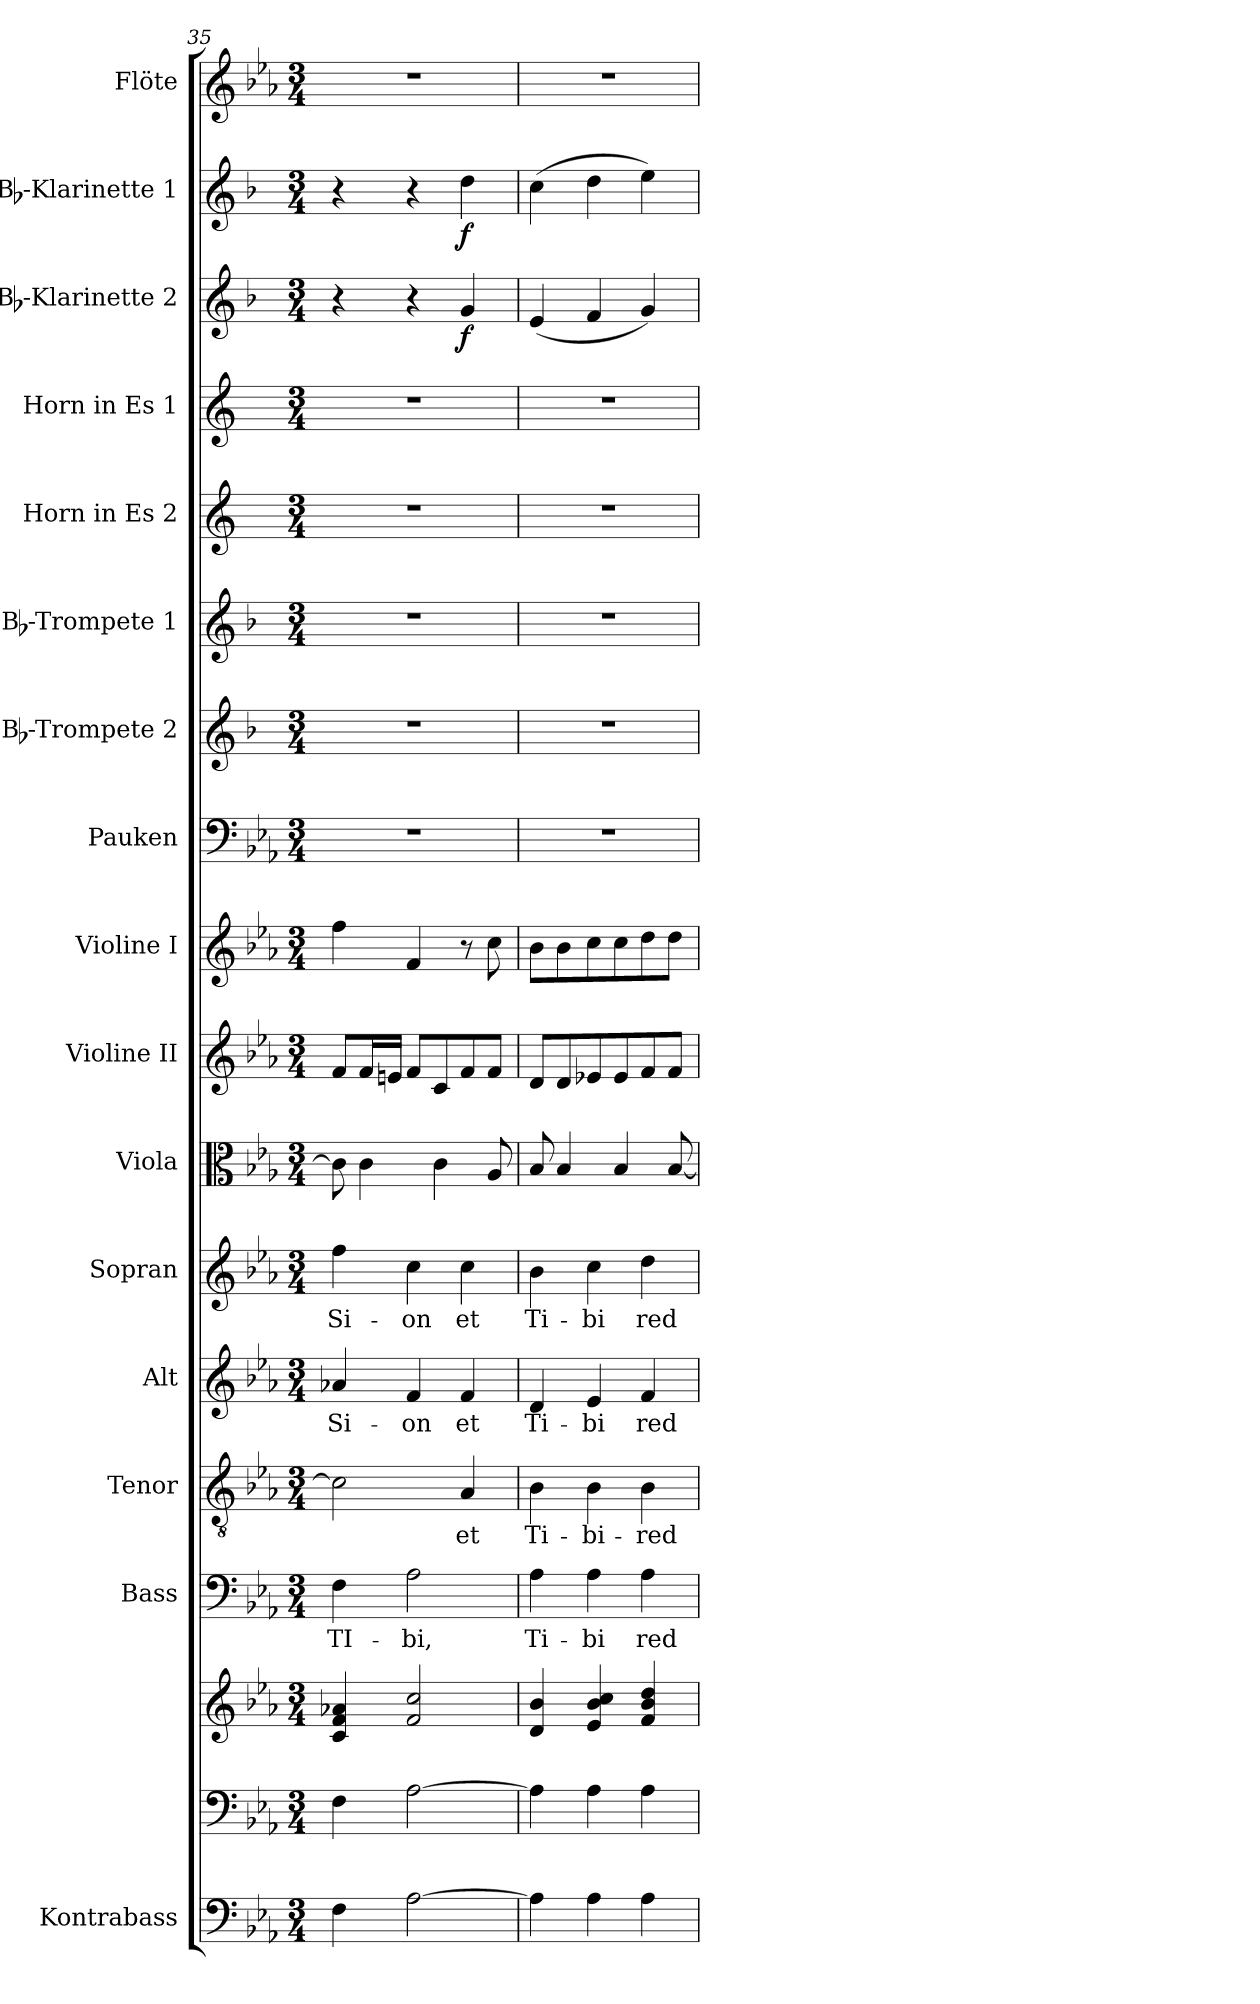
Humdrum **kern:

**kern	**kern	**kern	**kern	**text	**kern	**text	**kern	**text	**kern	**text	**kern	**kern	**kern	**kern	**kern	**kern	**kern	**kern	**kern	**dynam	**kern	**dynam	**kern
*part17	*part16	*part16	*part15	*part15	*part14	*part14	*part13	*part13	*part12	*part12	*part11	*part10	*part9	*part8	*part7	*part6	*part5	*part4	*part3	*part3	*part2	*part2	*part1
*staff18	*staff17	*staff16	*staff15	*staff15	*staff14	*staff14	*staff13	*staff13	*staff12	*staff12	*staff11	*staff10	*staff9	*staff8	*staff7	*staff6	*staff5	*staff4	*staff3	*staff3	*staff2	*staff2	*staff1
*I"Kontrabass	*	*	*I"Bass	*	*I"Tenor	*	*I"Alt	*	*I"Sopran	*	*I"Viola	*I"Violine II	*I"Violine I	*I"Pauken	*I"Bb-Trompete 2	*I"Bb-Trompete 1	*I"Horn in Es 2	*I"Horn in Es 1	*I"Bb-Klarinette 2	*	*I"Bb-Klarinette 1	*	*I"Flöte
*I'Kb.	*	*	*I'B.	*	*I'T.	*	*I'A.	*	*I'S.	*	*I'Vla.	*I'Vl. II	*I'Vl. I	*I'Pk.	*I'Bb Trp. 2	*I'Bb Trp. 1	*	*	*I'Bb Kl. 2	*	*I'Bb Kl. 1	*	*I'Fl.
*clefF4	*clefF4	*clefG2	*clefF4	*	*clefGv2	*	*clefG2	*	*clefG2	*	*clefC3	*clefG2	*clefG2	*clefF4	*clefG2	*clefG2	*clefG2	*clefG2	*clefG2	*	*clefG2	*	*clefG2
*ITrd7c12	*	*	*	*	*	*	*	*	*	*	*	*	*	*	*ITrd1c2	*ITrd1c2	*ITrd5c9	*ITrd5c9	*ITrd1c2	*	*ITrd1c2	*	*
*k[b-e-a-]	*k[b-e-a-]	*k[b-e-a-]	*k[b-e-a-]	*	*k[b-e-a-]	*	*k[b-e-a-]	*	*k[b-e-a-]	*	*k[b-e-a-]	*k[b-e-a-]	*k[b-e-a-]	*k[b-e-a-]	*k[b-e-a-]	*k[b-e-a-]	*k[b-e-a-]	*k[b-e-a-]	*k[b-e-a-]	*	*k[b-e-a-]	*	*k[b-e-a-]
*E-:	*E-:	*E-:	*E-:	*	*E-:	*	*E-:	*	*E-:	*	*E-:	*E-:	*E-:	*E-:	*E-:	*E-:	*E-:	*E-:	*E-:	*	*E-:	*	*E-:
*M3/4	*M3/4	*M3/4	*M3/4	*	*M3/4	*	*M3/4	*	*M3/4	*	*M3/4	*M3/4	*M3/4	*M3/4	*M3/4	*M3/4	*M3/4	*M3/4	*M3/4	*	*M3/4	*	*M3/4
=35	=35	=35	=35	=35	=35	=35	=35	=35	=35	=35	=35	=35	=35	=35	=35	=35	=35	=35	=35	=35	=35	=35	=35
!	!	!	!	!LO:LY:b	!	!	!	!LO:LY:b	!	!LO:LY:b	!	!	!	!	!	!	!	!	!	!	!	!	!
4FF\	4F\	4c/ 4f/ 4a-X/	4F\	TI-	2c\]	.	4a-X/	Si-	4ff\	Si-	8c\]	8f/L	4ff\	2.r	2.r	2.r	2.r	2.r	4r	.	4r	.	2.r
.	.	.	.	.	.	.	.	.	.	.	4c\	16f/L	.	.	.	.	.	.	.	.	.	.	.
.	.	.	.	.	.	.	.	.	.	.	.	16en/JJ	.	.	.	.	.	.	.	.	.	.	.
!	!	!	!	!LO:LY:b	!	!	!	!LO:LY:b	!	!LO:LY:b	!	!	!	!	!	!	!	!	!	!	!	!	!
[2AA-\	[2A-\	2f/ 2cc/	2A-\	-bi,	.	.	4f/	-on	4cc\	-on	.	8f/L	4f/	.	.	.	.	.	4r	.	4r	.	.
.	.	.	.	.	.	.	.	.	.	.	4c\	8c/	.	.	.	.	.	.	.	.	.	.	.
!	!	!	!	!	!	!LO:LY:b	!	!LO:LY:b	!	!LO:LY:b	!	!	!	!	!	!	!	!	!	!LO:DY:b	!	!LO:DY:b	!
.	.	.	.	.	4A-/	et	4f/	et	4cc\	et	.	8f/	8r	.	.	.	.	.	4f/	f	4cc\	f	.
.	.	.	.	.	.	.	.	.	.	.	8A-/	8f/J	8cc\	.	.	.	.	.	.	.	.	.	.
=36	=36	=36	=36	=36	=36	=36	=36	=36	=36	=36	=36	=36	=36	=36	=36	=36	=36	=36	=36	=36	=36	=36	=36
!	!	!	!	!LO:LY:b	!	!LO:LY:b	!	!LO:LY:b	!	!LO:LY:b	!	!	!	!	!	!	!	!	!	!	!	!	!
4AA-\]	4A-\]	4d/ 4b-/	4A-\	Ti-	4B-\	Ti-	4d/	Ti-	4b-\	Ti-	8B-/	8d/L	8b-\L	2.r	2.r	2.r	2.r	2.r	(<4d/	.	(>4b-\	.	2.r
.	.	.	.	.	.	.	.	.	.	.	4B-/	8d/	8b-\	.	.	.	.	.	.	.	.	.	.
!	!	!	!	!LO:LY:b	!	!LO:LY:b	!	!LO:LY:b	!	!LO:LY:b	!	!	!	!	!	!	!	!	!	!	!	!	!
4AA-\	4A-\	4e-/ 4b-/ 4cc/	4A-\	-bi	4B-\	-bi-	4e-/	-bi	4cc\	-bi	.	8e-X/	8cc\	.	.	.	.	.	4e-/	.	4cc\	.	.
.	.	.	.	.	.	.	.	.	.	.	4B-/	8e-/	8cc\	.	.	.	.	.	.	.	.	.	.
!	!	!	!	!LO:LY:b	!	!LO:LY:b	!	!LO:LY:b	!	!LO:LY:b	!	!	!	!	!	!	!	!	!	!	!	!	!
4AA-\	4A-\	4f/ 4b-/ 4dd/	4A-\	red-	4B-\	-red-	4f/	red-	4dd\	red-	.	8f/	8dd\	.	.	.	.	.	4f/)	.	4dd\)	.	.
.	.	.	.	.	.	.	.	.	.	.	[8B-/	8f/J	8dd\J	.	.	.	.	.	.	.	.	.	.
=	=	=	=	=	=	=	=	=	=	=	=	=	=	=	=	=	=	=	=	=	=	=	=
*-	*-	*-	*-	*-	*-	*-	*-	*-	*-	*-	*-	*-	*-	*-	*-	*-	*-	*-	*-	*-	*-	*-	*-
